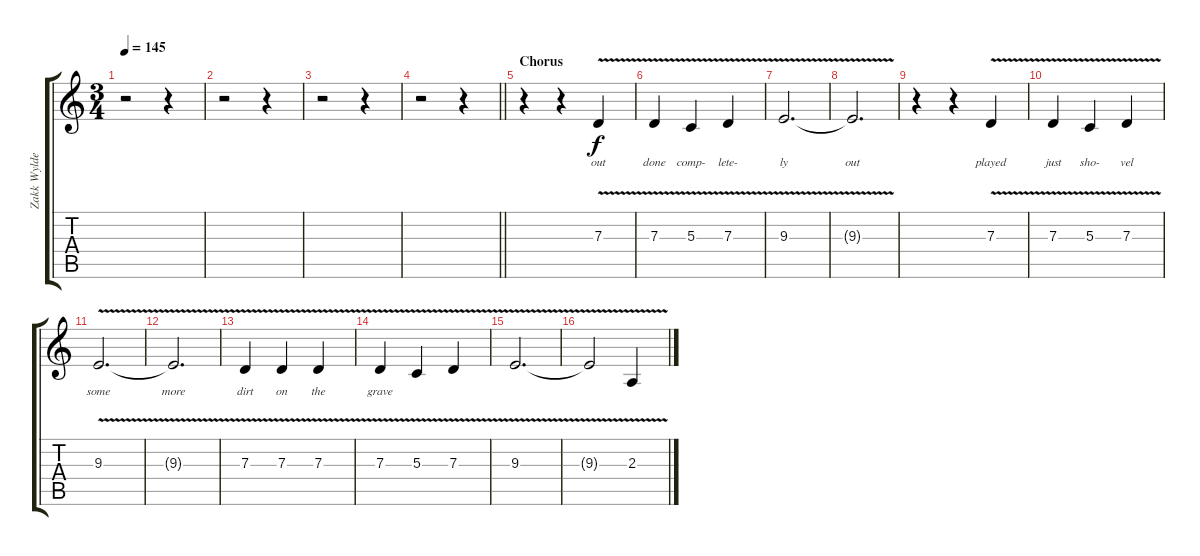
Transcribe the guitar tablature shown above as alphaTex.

\track ("Zakk Wylde (vocal)" "Zakk Wylde") {instrument oboe}
\staff {score tabs}
\tuning (E4 B3 G3 D3 A2 E2) {hide}
\ts (3 4)
\tempo 145
\clef g2
\ks c
r.2{dy f} r.4 |
r.2 r.4 |
r.2 r.4 |
\barLineRight lightlight
r.2 r.4 |
\section ("" "Chorus")
r.4 r.4 7.3{v}.4{lyrics (0 "out") lyrics (1 "") lyrics (2 "") lyrics (3 "") lyrics (4 "")} |
7.3{v}.4{lyrics (0 "done") lyrics (1 "") lyrics (2 "") lyrics (3 "") lyrics (4 "")} 5.3{v}.4{lyrics (0 "comp-") lyrics (1 "") lyrics (2 "") lyrics (3 "") lyrics (4 "")} 7.3{v}.4{lyrics (0 "lete-") lyrics (1 "") lyrics (2 "") lyrics (3 "") lyrics (4 "")} |
9.3{v}.2{d lyrics (0 "ly") lyrics (1 "") lyrics (2 "") lyrics (3 "") lyrics (4 "")} |
9.3{t}.2{d lyrics (0 "out") lyrics (1 "") lyrics (2 "") lyrics (3 "") lyrics (4 "")} |
r.4 r.4 7.3{v}.4{lyrics (0 "played") lyrics (1 "") lyrics (2 "") lyrics (3 "") lyrics (4 "")} |
7.3{v}.4{lyrics (0 "just") lyrics (1 "") lyrics (2 "") lyrics (3 "") lyrics (4 "")} 5.3{v}.4{lyrics (0 "sho-") lyrics (1 "") lyrics (2 "") lyrics (3 "") lyrics (4 "")} 7.3{v}.4{lyrics (0 "vel") lyrics (1 "") lyrics (2 "") lyrics (3 "") lyrics (4 "")} |
9.3{v}.2{d lyrics (0 "some") lyrics (1 "") lyrics (2 "") lyrics (3 "") lyrics (4 "")} |
9.3{t}.2{d lyrics (0 "more") lyrics (1 "") lyrics (2 "") lyrics (3 "") lyrics (4 "")} |
7.3{v}.4{lyrics (0 "dirt") lyrics (1 "") lyrics (2 "") lyrics (3 "") lyrics (4 "")} 7.3{v}.4{lyrics (0 "on") lyrics (1 "") lyrics (2 "") lyrics (3 "") lyrics (4 "")} 7.3{v}.4{lyrics (0 "the") lyrics (1 "") lyrics (2 "") lyrics (3 "") lyrics (4 "")} |
7.3{v}.4{lyrics (0 "grave") lyrics (1 "") lyrics (2 "") lyrics (3 "") lyrics (4 "")} 5.3{v}.4 7.3{v}.4 |
9.3{v}.2{d} |
9.3{t}.2 2.3{v}.4
